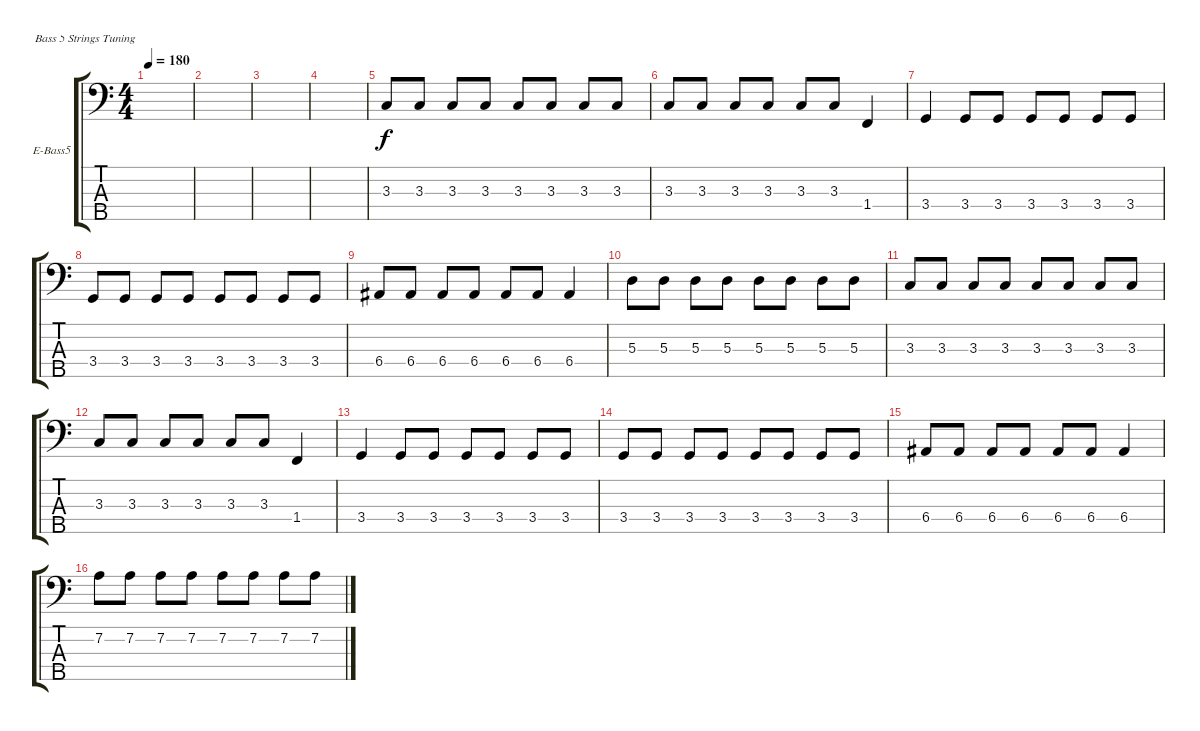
\bracketExtendMode groupsimilarinstruments
\firstSystemTrackNameOrientation horizontal
\otherSystemsTrackNameOrientation horizontal
\track ("Electric Bass" "E-Bass5") {instrument electricbassfinger}
\staff {score tabs}
\tuning (G2 D2 A1 E1 B0)
\ts (4 4)
\tempo 180
\clef f4
\scale
0.333333
\ks c
|
\scale
0.333333 |
\scale
0.333333 |
\scale
0.333333 |
\scale
0.333333 3.3.8 3.3.8 3.3.8 3.3.8 3.3.8 3.3.8 3.3.8 3.3.8 |
\scale
0.333333 3.3.8 3.3.8 3.3.8 3.3.8 3.3.8 3.3.8 1.4.4 |
\scale
0.333333 3.4.4 3.4.8 3.4.8 3.4.8 3.4.8 3.4.8 3.4.8 |
\scale
0.333333 3.4.8 3.4.8 3.4.8 3.4.8 3.4.8 3.4.8 3.4.8 3.4.8 |
\scale
0.333333 6.4.8 6.4.8 6.4.8 6.4.8 6.4.8 6.4.8 6.4.4 |
\scale
0.333333 5.3.8 5.3.8 5.3.8 5.3.8 5.3.8 5.3.8 5.3.8 5.3.8 |
\scale
0.333333 3.3.8 3.3.8 3.3.8 3.3.8 3.3.8 3.3.8 3.3.8 3.3.8 |
\scale
0.333333 3.3.8 3.3.8 3.3.8 3.3.8 3.3.8 3.3.8 1.4.4 |
\scale
0.333333 3.4.4 3.4.8 3.4.8 3.4.8 3.4.8 3.4.8 3.4.8 |
\scale
0.333333 3.4.8 3.4.8 3.4.8 3.4.8 3.4.8 3.4.8 3.4.8 3.4.8 |
\scale
0.333333 6.4.8 6.4.8 6.4.8 6.4.8 6.4.8 6.4.8 6.4.4 |
\scale
0.333333 7.2.8 7.2.8 7.2.8 7.2.8 7.2.8 7.2.8 7.2.8 7.2.8
